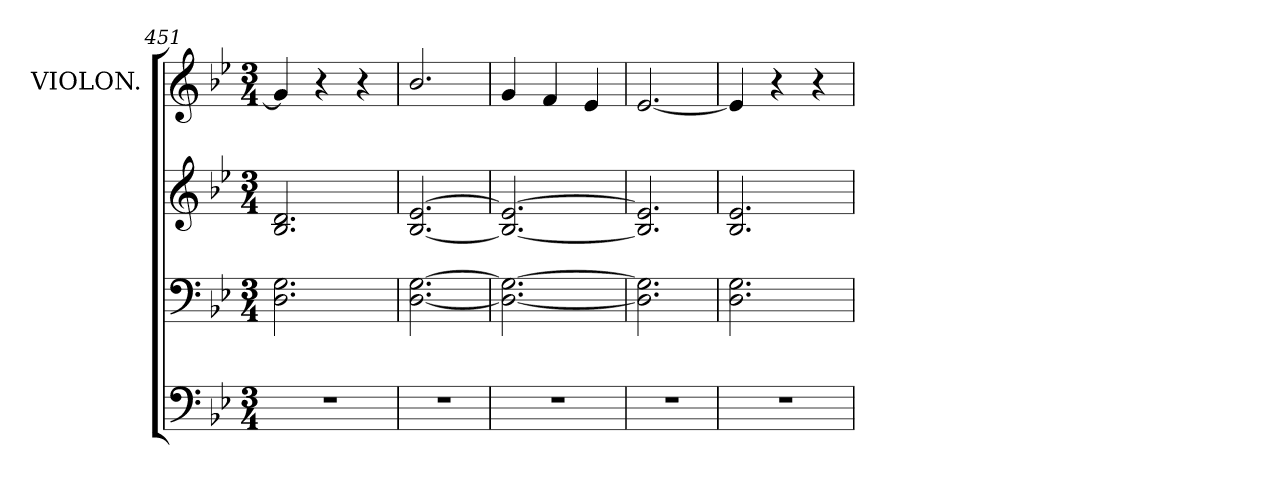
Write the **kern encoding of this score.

**kern	**kern	**kern	**kern
*part3	*part2	*part2	*part1
*staff4	*staff3	*staff2	*staff1
*	*	*	*I"VIOLON.
*clefF4	*clefF4	*clefG2	*clefG2
*k[b-e-]	*k[b-e-]	*k[b-e-]	*k[b-e-]
*B-:	*B-:	*B-:	*B-:
*M3/4	*M3/4	*M3/4	*M3/4
=451	=451	=451	=451
!LO:N:vis=1	!	!	!
2.r	2.D\ 2.G\	2.B-/ 2.d/	4g/]
.	.	.	4r
.	.	.	4r
=452	=452	=452	=452
!LO:N:vis=1	!	!	!
2.r	[<2.D\ [>2.G\	[<2.B-/ [>2.e-/	2.b-/
=453	=453	=453	=453
!LO:N:vis=1	!	!	!
2.r	2.D\_ 2.G\_	2.B-/_ 2.e-/_	4g/
.	.	.	4f/
.	.	.	4e-/
=454	=454	=454	=454
!LO:N:vis=1	!	!	!
2.r	2.D\] 2.G\]	2.B-/] 2.e-/]	[<2.e-/
!!LO:LB:g=z
=455	=455	=455	=455
!LO:N:vis=1	!	!	!
2.r	2.D\ 2.G\	2.B-/ 2.e-/	4e-/]
.	.	.	4r
.	.	.	4r
=	=	=	=
*-	*-	*-	*-
